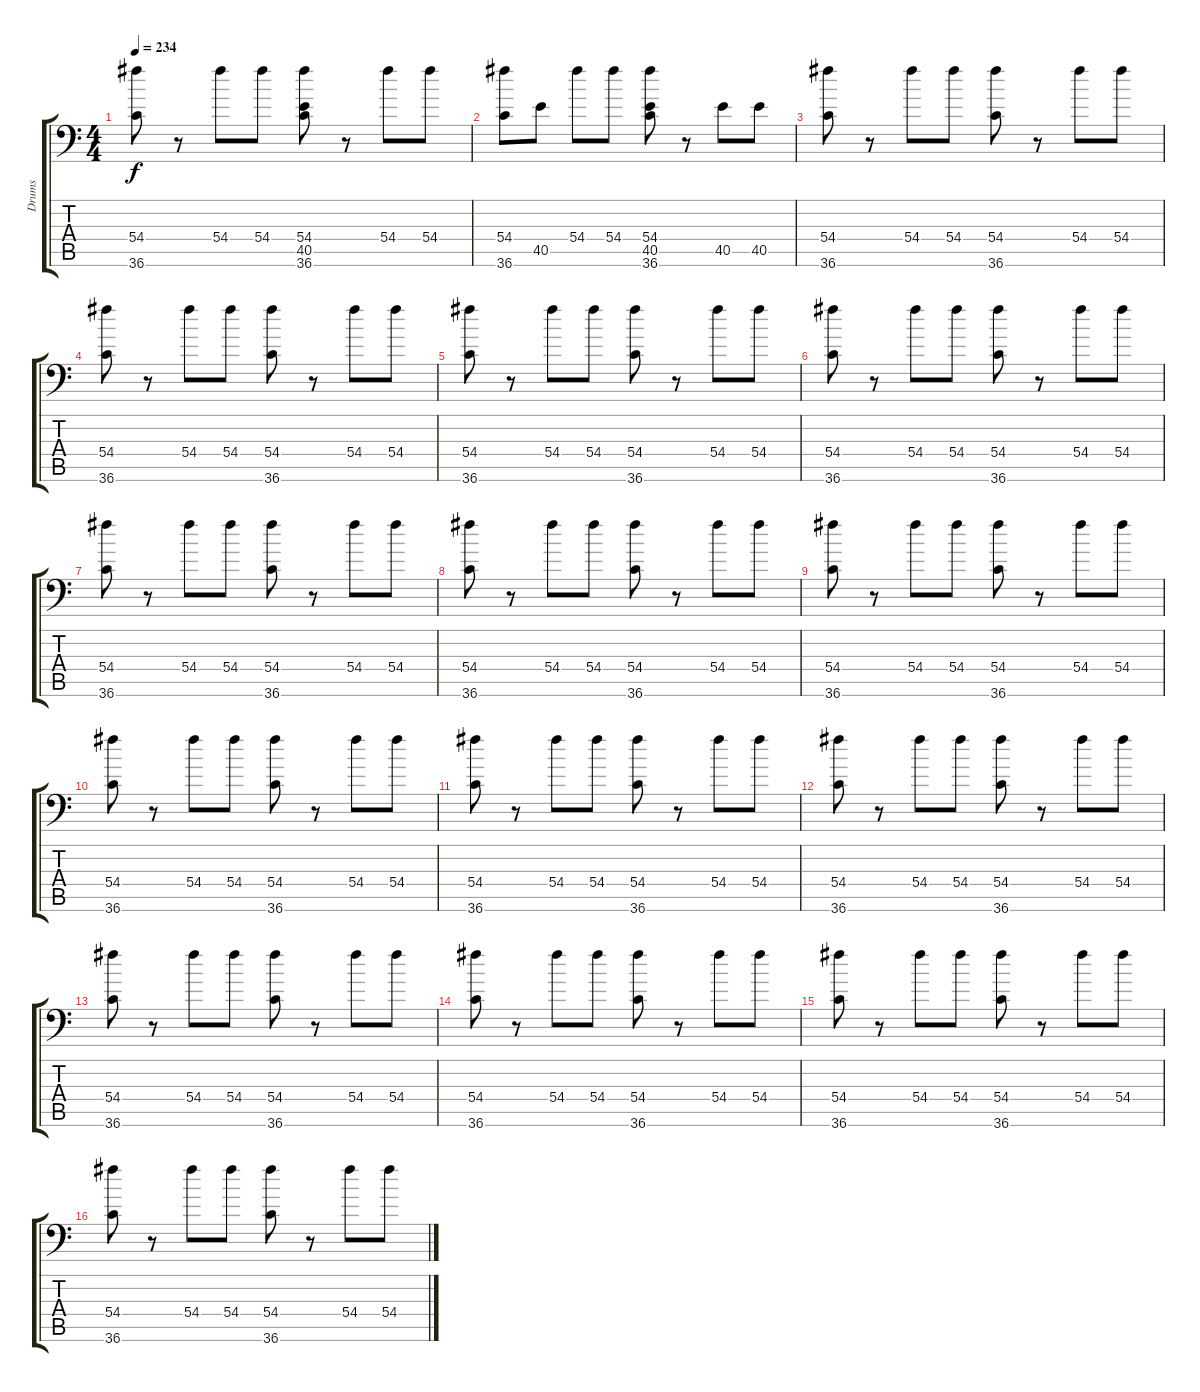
\track ("Drums" "Drums") {instrument acousticgrandpiano}
\staff {score tabs}
\tuning (C-1 C-1 C-1 C-1 C-1 C-1) {hide}
\ts (4 4)
\tempo 234
\clef f4
\ks c
(54.4 36.6).8{dy f} r.8 54.4.8 54.4.8 (54.4 40.5 36.6).8 r.8 54.4.8 54.4.8 |
(54.4 36.6).8 40.5.8 54.4.8 54.4.8 (54.4 40.5 36.6).8 r.8 40.5.8 40.5.8 |
(54.4 36.6).8 r.8 54.4.8 54.4.8 (54.4 36.6).8 r.8 54.4.8 54.4.8 |
(54.4 36.6).8 r.8 54.4.8 54.4.8 (54.4 36.6).8 r.8 54.4.8 54.4.8 |
(54.4 36.6).8 r.8 54.4.8 54.4.8 (54.4 36.6).8 r.8 54.4.8 54.4.8 |
(54.4 36.6).8 r.8 54.4.8 54.4.8 (54.4 36.6).8 r.8 54.4.8 54.4.8 |
(54.4 36.6).8 r.8 54.4.8 54.4.8 (54.4 36.6).8 r.8 54.4.8 54.4.8 |
(54.4 36.6).8 r.8 54.4.8 54.4.8 (54.4 36.6).8 r.8 54.4.8 54.4.8 |
(54.4 36.6).8 r.8 54.4.8 54.4.8 (54.4 36.6).8 r.8 54.4.8 54.4.8 |
(54.4 36.6).8 r.8 54.4.8 54.4.8 (54.4 36.6).8 r.8 54.4.8 54.4.8 |
(54.4 36.6).8 r.8 54.4.8 54.4.8 (54.4 36.6).8 r.8 54.4.8 54.4.8 |
(54.4 36.6).8 r.8 54.4.8 54.4.8 (54.4 36.6).8 r.8 54.4.8 54.4.8 |
(54.4 36.6).8 r.8 54.4.8 54.4.8 (54.4 36.6).8 r.8 54.4.8 54.4.8 |
(54.4 36.6).8 r.8 54.4.8 54.4.8 (54.4 36.6).8 r.8 54.4.8 54.4.8 |
(54.4 36.6).8 r.8 54.4.8 54.4.8 (54.4 36.6).8 r.8 54.4.8 54.4.8 |
(54.4 36.6).8 r.8 54.4.8 54.4.8 (54.4 36.6).8 r.8 54.4.8 54.4.8
